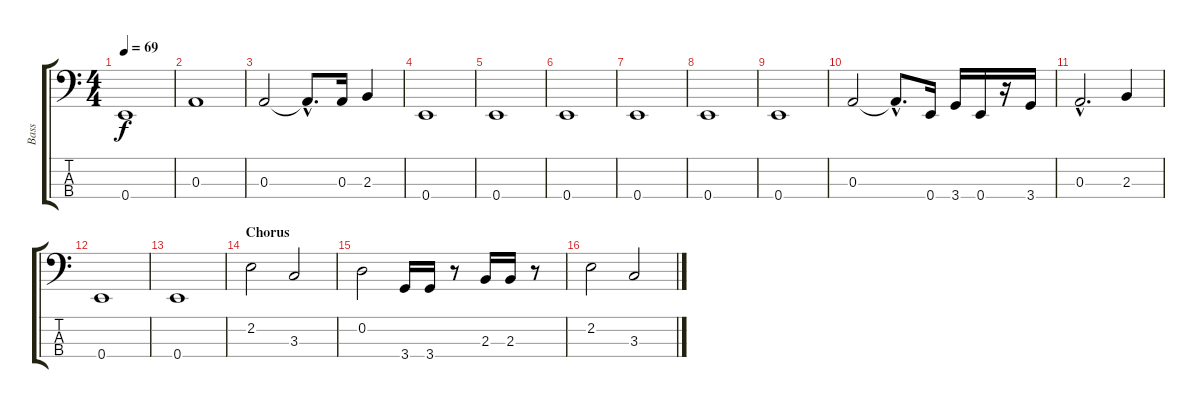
\track ("Bass" "Bass") {instrument fretlessbass}
\staff {score tabs}
\tuning (G2 D2 A1 E1) {hide}
\ts (4 4)
\tempo 69
\clef f4
\ks c
0.4.1{dy f} |
0.3.1 |
0.3.2 0.3{hac t}.8{d} 0.3.16 2.3.4 |
0.4.1 |
0.4.1 |
0.4.1 |
0.4.1 |
0.4.1 |
0.4.1 |
0.3.2 0.3{hac t}.8{d} 0.4.16 3.4.16 0.4.16 r.16 3.4.16 |
0.3{hac}.2{d} 2.3.4 |
0.4.1 |
0.4.1 |
\section ("" "Chorus")
2.2.2 3.3.2 |
0.2.2 3.4.16 3.4.16 r.8 2.3.16 2.3.16 r.8 |
2.2.2 3.3.2
